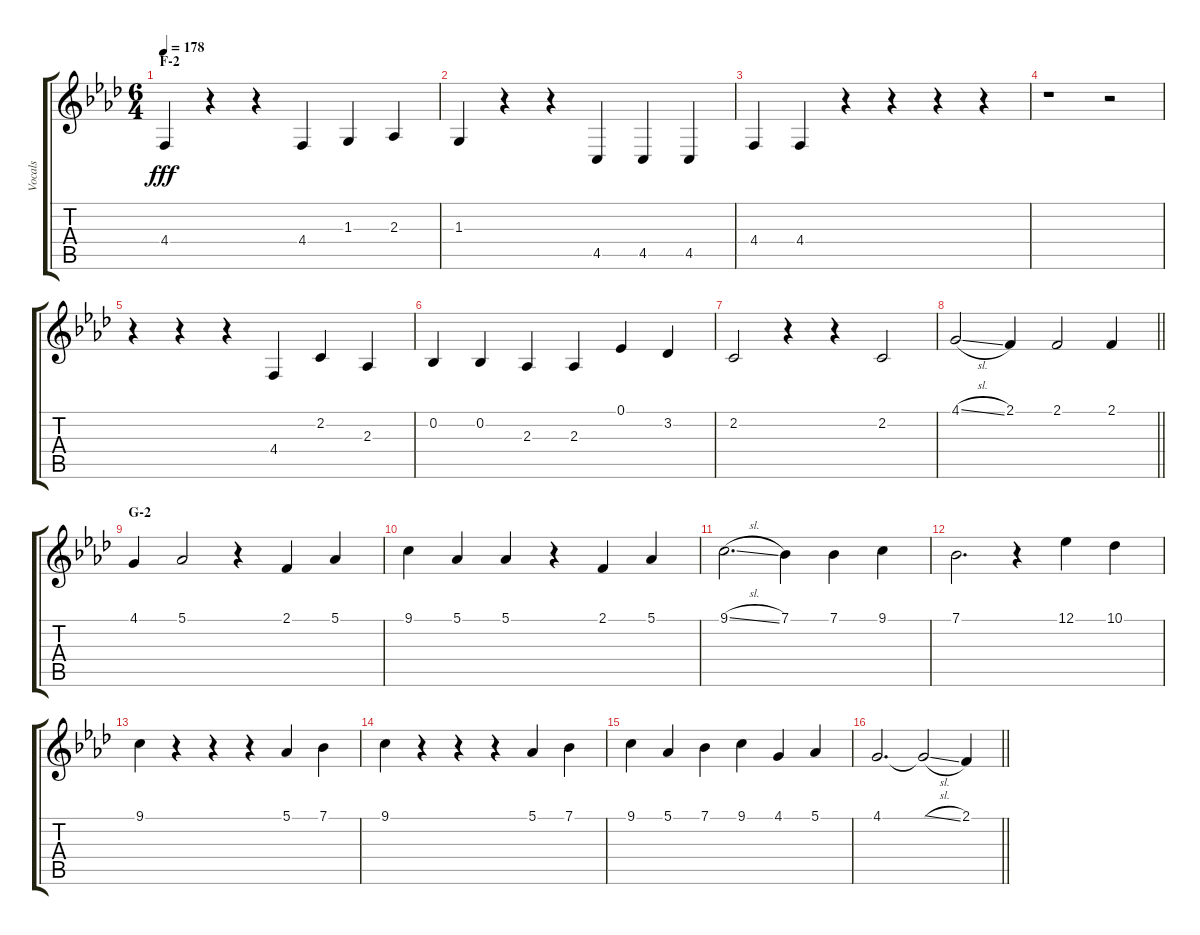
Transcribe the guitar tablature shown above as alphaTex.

\track ("Vocals" "Vocals") {instrument voiceoohs}
\staff {score tabs}
\tuning (Eb4 Bb3 Gb3 Db3 Ab2 Db2) {hide}
\ts (6 4)
\section ("" "F-2")
\tempo 178
\clef g2
\ks ab
4.4.4{dy fff} r.4 r.4 4.4.4 1.3.4 2.3.4 |
1.3.4 r.4 r.4 4.5.4 4.5.4 4.5.4 |
4.4.4 4.4.4 r.4 r.4 r.4 r.4 |
r.1 r.2 |
r.4 r.4 r.4 4.4.4 2.2.4 2.3.4 |
0.2.4 0.2.4 2.3.4 2.3.4 0.1.4 3.2.4 |
2.2.2 r.4 r.4 2.2.2 |
\barLineRight lightlight
4.1{sl}.2 2.1.4 2.1.2 2.1.4 |
\section ("" "G-2")
4.1.4 5.1.2 r.4 2.1.4 5.1.4 |
9.1.4 5.1.4 5.1.4 r.4 2.1.4 5.1.4 |
9.1{sl}.2{d} 7.1.4 7.1.4 9.1.4 |
7.1.2{d} r.4 12.1.4 10.1.4 |
9.1.4 r.4 r.4 r.4 5.1.4 7.1.4 |
9.1.4 r.4 r.4 r.4 5.1.4 7.1.4 |
9.1.4 5.1.4 7.1.4 9.1.4 4.1.4 5.1.4 |
\barLineRight lightlight
4.1.2{d} 4.1{sl t}.2 2.1.4
